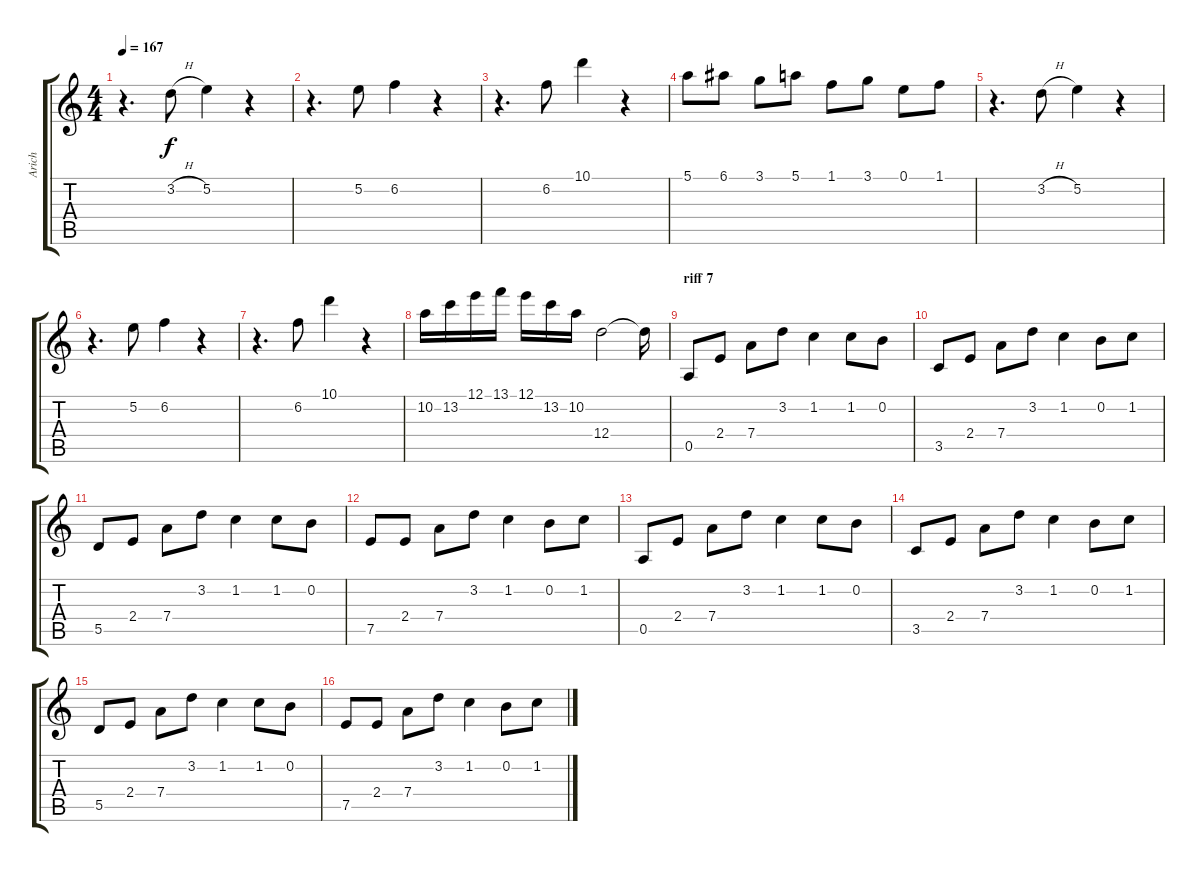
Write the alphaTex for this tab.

\track ("Arich" "Arich") {instrument overdrivenguitar}
\staff {score tabs}
\tuning (E4 B3 G3 D3 A2 E2) {hide}
\ts (4 4)
\tempo 167
\clef g2
\ks c
r.4{d dy f} 3.2{h}.8 5.2.4 r.4 |
r.4{d} 5.2.8 6.2.4 r.4 |
r.4{d} 6.2.8 10.1.4 r.4 |
5.1.8 6.1.8 3.1.8 5.1.8 1.1.8 3.1.8 0.1.8 1.1.8 |
r.4{d} 3.2{h}.8 5.2.4 r.4 |
r.4{d} 5.2.8 6.2.4 r.4 |
r.4{d} 6.2.8 10.1.4 r.4 |
10.2.16 13.2.16 12.1.16 13.1.16 12.1.16 13.2.16 10.2.16 12.4.2 12.4{t}.16 |
\section ("" "riff 7")
0.5.8 2.4.8 7.4.8 3.2.8{volume 16 instrument guitarharmonics} 1.2.4 1.2.8 0.2.8 |
3.5.8{volume 14 instrument overdrivenguitar} 2.4.8 7.4.8 3.2.8{volume 16 instrument guitarharmonics} 1.2.4 0.2.8 1.2.8 |
5.5.8{volume 14 instrument overdrivenguitar} 2.4.8 7.4.8 3.2.8{volume 16 instrument guitarharmonics} 1.2.4 1.2.8 0.2.8 |
7.5.8{volume 14 instrument overdrivenguitar} 2.4.8 7.4.8 3.2.8{volume 14 instrument guitarharmonics} 1.2.4 0.2.8 1.2.8 |
0.5.8{instrument overdrivenguitar} 2.4.8 7.4.8 3.2.8{volume 16 instrument guitarharmonics} 1.2.4 1.2.8 0.2.8 |
3.5.8{volume 14 instrument overdrivenguitar} 2.4.8 7.4.8 3.2.8{volume 16 instrument guitarharmonics} 1.2.4 0.2.8 1.2.8 |
5.5.8{volume 14 instrument overdrivenguitar} 2.4.8 7.4.8 3.2.8{volume 16 instrument guitarharmonics} 1.2.4 1.2.8 0.2.8 |
7.5.8{volume 14 instrument overdrivenguitar} 2.4.8 7.4.8 3.2.8{volume 14 instrument guitarharmonics} 1.2.4 0.2.8 1.2.8
